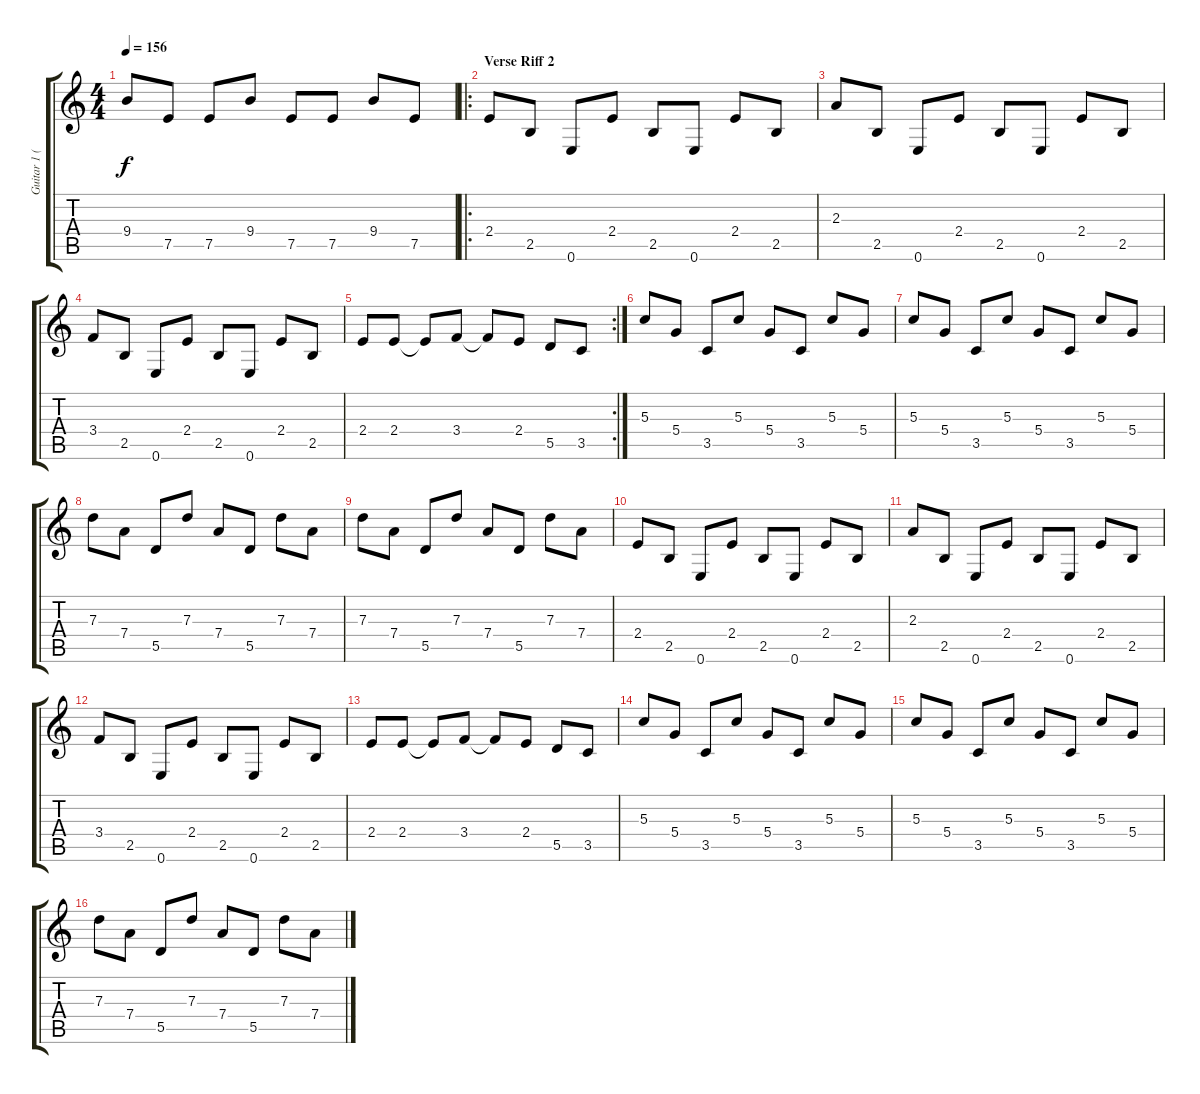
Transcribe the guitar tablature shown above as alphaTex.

\track ("Guitar 1 (clean)" "Guitar 1 (") {instrument acousticguitarsteel}
\staff {score tabs}
\tuning (E4 B3 G3 D3 A2 E2) {hide}
\ts (4 4)
\tempo 156
\clef g2
\ks c
9.4.8{dy f} 7.5.8 7.5.8 9.4.8 7.5.8 7.5.8 9.4.8 7.5.8 |
\ro
\section ("" "Verse Riff 2")
2.4.8{volume 12} 2.5.8 0.6.8 2.4.8 2.5.8 0.6.8 2.4.8 2.5.8 |
2.3.8 2.5.8 0.6.8 2.4.8 2.5.8 0.6.8 2.4.8 2.5.8 |
3.4.8 2.5.8 0.6.8 2.4.8 2.5.8 0.6.8 2.4.8 2.5.8 |
\rc 2
2.4.8 2.4.8 2.4{t}.8 3.4.8 3.4{t}.8 2.4.8 5.5.8 3.5.8 |
5.3.8{volume 10} 5.4.8 3.5.8 5.3.8 5.4.8 3.5.8 5.3.8 5.4.8 |
5.3.8 5.4.8 3.5.8 5.3.8 5.4.8 3.5.8 5.3.8 5.4.8 |
7.3.8 7.4.8 5.5.8 7.3.8 7.4.8 5.5.8 7.3.8 7.4.8 |
7.3.8 7.4.8 5.5.8 7.3.8 7.4.8 5.5.8 7.3.8 7.4.8 |
2.4.8{volume 12} 2.5.8 0.6.8 2.4.8 2.5.8 0.6.8 2.4.8 2.5.8 |
2.3.8 2.5.8 0.6.8 2.4.8 2.5.8 0.6.8 2.4.8 2.5.8 |
3.4.8 2.5.8 0.6.8 2.4.8 2.5.8 0.6.8 2.4.8 2.5.8 |
2.4.8 2.4.8 2.4{t}.8 3.4.8 3.4{t}.8 2.4.8 5.5.8 3.5.8 |
5.3.8{volume 10} 5.4.8 3.5.8 5.3.8 5.4.8 3.5.8 5.3.8 5.4.8 |
5.3.8 5.4.8 3.5.8 5.3.8 5.4.8 3.5.8 5.3.8 5.4.8 |
7.3.8 7.4.8 5.5.8 7.3.8 7.4.8 5.5.8 7.3.8 7.4.8
